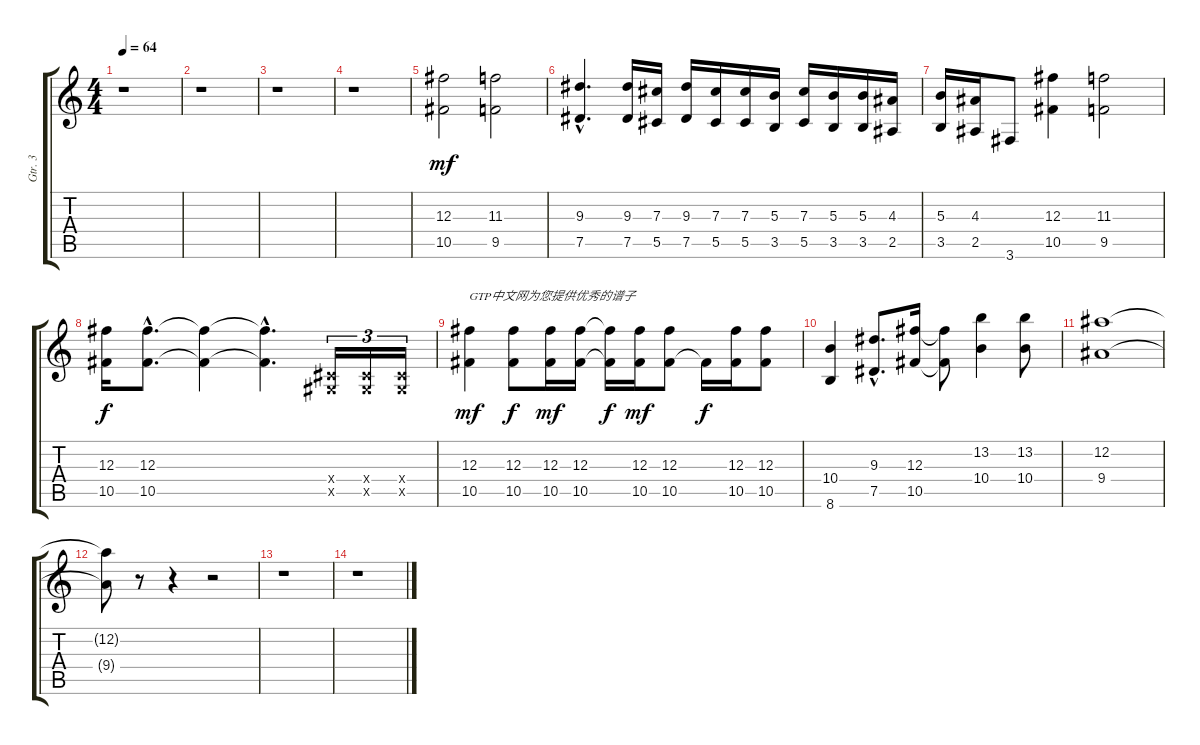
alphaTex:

\track ("Gtr. 3" "Gtr. 3") {instrument overdrivenguitar}
\staff {score tabs}
\tuning (Eb4 Bb3 Gb3 Db3 Ab2 Eb2) {hide}
\ts (4 4)
\tempo 64
\clef g2
\ks c
r.1{dy f} |
r.1 |
r.1 |
r.1 |
(12.3 10.5).2{dy mf} (11.3 9.5).2 |
(9.3{hac} 7.5{hac}).4{d} (9.3 7.5).16 (7.3 5.5).16 (9.3 7.5).16 (7.3 5.5).16 (7.3 5.5).16 (5.3 3.5).16 (7.3 5.5).16 (5.3 3.5).16 (5.3 3.5).16 (4.3 2.5).16 |
(5.3 3.5).16 (4.3 2.5).16 3.6.8 (12.3 10.5).4 (11.3 9.5).2 |
(12.3 10.5).16{dy f} (12.3{hac} 10.5{hac}).8{d} (12.3{t} 10.5{t}).4 (12.3{hac t} 10.5{hac t}).4{d} (0.4{x} 0.5{x}).16{tu (3 2) volume 15 instrument guitarfretnoise} (0.4{x} 0.5{x}).16{tu (3 2)} (0.4{x} 0.5{x}).16{tu (3 2)} |
(12.3 10.5).4{txt "GTP中文网为您提供优秀的谱子" dy mf volume 15 instrument overdrivenguitar} (12.3 10.5).8{dy f} (12.3 10.5).16{dy mf} (12.3 10.5).16 (12.3{t} 10.5{t}).16{dy f} (12.3 10.5).16{dy mf} (12.3 10.5).8 10.5{t}.16{dy f} (12.3 10.5).16 (12.3 10.5).8 |
(10.4 8.6).4 (9.3{hac} 7.5{hac}).8{d} (12.3 10.5).16 (12.3{t} 10.5{t}).8 (13.2 10.4).4 (13.2 10.4).8 |
(12.2 9.4).1 |
(12.2{t} 9.4{t}).8 r.8 r.4 r.2 |
r.1 |
r.1
